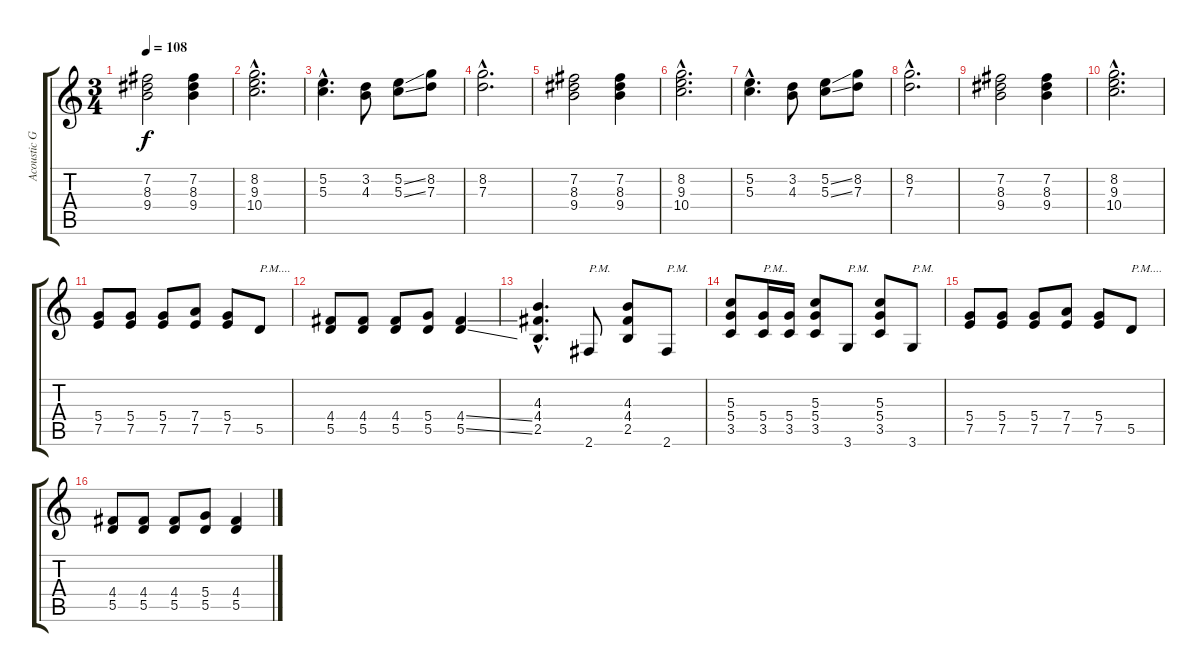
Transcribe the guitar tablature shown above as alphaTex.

\track ("Acoustic Guitar (Guitar 1)" "Acoustic G") {instrument acousticguitarsteel}
\staff {score tabs}
\tuning (E4 B3 G3 D3 A2 E2) {hide}
\ts (3 4)
\tempo 108
\clef g2
\ks c
(7.2 8.3 9.4).2{dy f} (7.2 8.3 9.4).4 |
(8.2{hac} 9.3{hac} 10.4{hac}).2{d} |
(5.2{hac} 5.3{hac}).4{d} (3.2 4.3).8 (5.2{ss} 5.3{ss}).8 (8.2 7.3).8 |
(8.2{hac} 7.3{hac}).2{d} |
(7.2 8.3 9.4).2 (7.2 8.3 9.4).4 |
(8.2{hac} 9.3{hac} 10.4{hac}).2{d} |
(5.2{hac} 5.3{hac}).4{d} (3.2 4.3).8 (5.2{ss} 5.3{ss}).8 (8.2 7.3).8 |
(8.2{hac} 7.3{hac}).2{d} |
(7.2 8.3 9.4).2 (7.2 8.3 9.4).4 |
(8.2{hac} 9.3{hac} 10.4{hac}).2{d} |
(5.4 7.5).8 (5.4 7.5).8 (5.4 7.5).8 (7.4 7.5).8 (5.4 7.5).8 5.5.8{txt "P.M...."} |
(4.4 5.5).8 (4.4 5.5).8 (4.4 5.5).8 (5.4 5.5).8 (4.4{ss} 5.5{ss}).4 |
(4.3{hac} 4.4{hac} 2.5{hac}).4{d} 2.6.8{txt "P.M."} (4.3 4.4 2.5).8 2.6.8{txt "P.M."} |
(5.3 5.4 3.5).8 (5.4 3.5).16{txt "P.M.."} (5.4 3.5).16 (5.3 5.4 3.5).8 3.6.8{txt "P.M."} (5.3 5.4 3.5).8 3.6.8{txt "P.M."} |
(5.4 7.5).8 (5.4 7.5).8 (5.4 7.5).8 (7.4 7.5).8 (5.4 7.5).8 5.5.8{txt "P.M...."} |
(4.4 5.5).8 (4.4 5.5).8 (4.4 5.5).8 (5.4 5.5).8 (4.4{ss} 5.5{ss}).4
